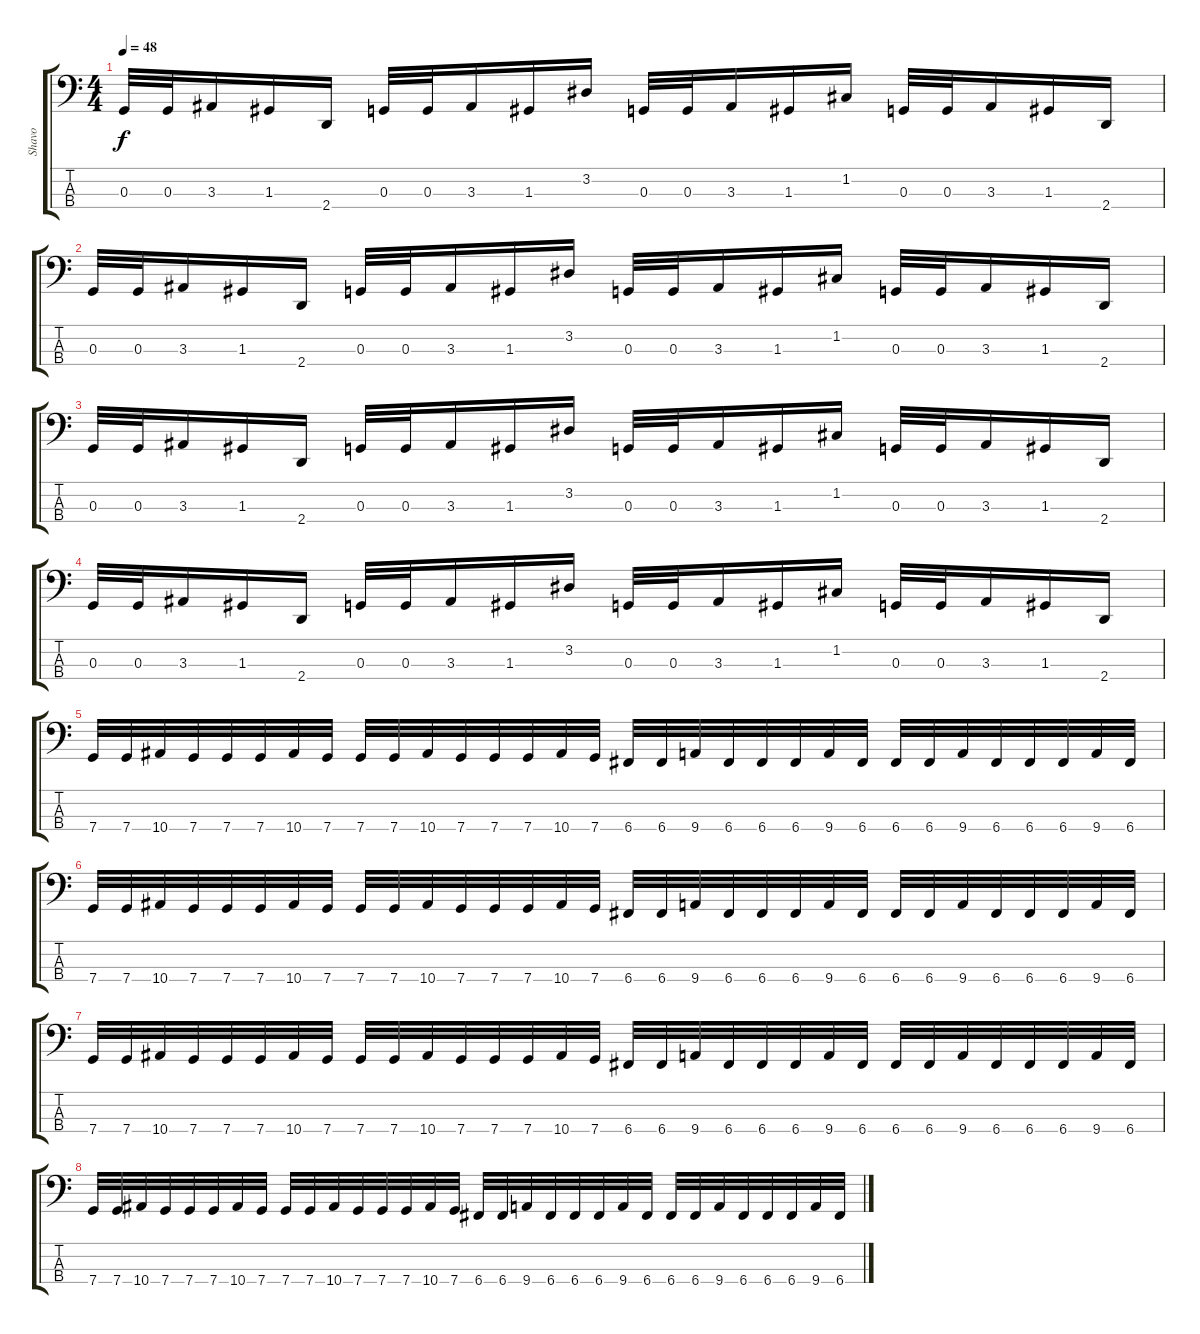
\track ("Shavo" "Shavo") {instrument electricbassfinger}
\staff {score tabs}
\tuning (F2 C2 G1 C1) {hide}
\ts (4 4)
\tempo 48
\clef f4
\ks c
0.3.32{dy f} 0.3.32 3.3.16 1.3.16 2.4.16 0.3.32 0.3.32 3.3.16 1.3.16 3.2.16 0.3.32 0.3.32 3.3.16 1.3.16 1.2.16 0.3.32 0.3.32 3.3.16 1.3.16 2.4.16 |
0.3.32 0.3.32 3.3.16 1.3.16 2.4.16 0.3.32 0.3.32 3.3.16 1.3.16 3.2.16 0.3.32 0.3.32 3.3.16 1.3.16 1.2.16 0.3.32 0.3.32 3.3.16 1.3.16 2.4.16 |
0.3.32 0.3.32 3.3.16 1.3.16 2.4.16 0.3.32 0.3.32 3.3.16 1.3.16 3.2.16 0.3.32 0.3.32 3.3.16 1.3.16 1.2.16 0.3.32 0.3.32 3.3.16 1.3.16 2.4.16 |
0.3.32 0.3.32 3.3.16 1.3.16 2.4.16 0.3.32 0.3.32 3.3.16 1.3.16 3.2.16 0.3.32 0.3.32 3.3.16 1.3.16 1.2.16 0.3.32 0.3.32 3.3.16 1.3.16 2.4.16 |
7.4.32 7.4.32 10.4.32 7.4.32 7.4.32 7.4.32 10.4.32 7.4.32 7.4.32 7.4.32 10.4.32 7.4.32 7.4.32 7.4.32 10.4.32 7.4.32 6.4.32 6.4.32 9.4.32 6.4.32 6.4.32 6.4.32 9.4.32 6.4.32 6.4.32 6.4.32 9.4.32 6.4.32 6.4.32 6.4.32 9.4.32 6.4.32 |
7.4.32 7.4.32 10.4.32 7.4.32 7.4.32 7.4.32 10.4.32 7.4.32 7.4.32 7.4.32 10.4.32 7.4.32 7.4.32 7.4.32 10.4.32 7.4.32 6.4.32 6.4.32 9.4.32 6.4.32 6.4.32 6.4.32 9.4.32 6.4.32 6.4.32 6.4.32 9.4.32 6.4.32 6.4.32 6.4.32 9.4.32 6.4.32 |
7.4.32 7.4.32 10.4.32 7.4.32 7.4.32 7.4.32 10.4.32 7.4.32 7.4.32 7.4.32 10.4.32 7.4.32 7.4.32 7.4.32 10.4.32 7.4.32 6.4.32 6.4.32 9.4.32 6.4.32 6.4.32 6.4.32 9.4.32 6.4.32 6.4.32 6.4.32 9.4.32 6.4.32 6.4.32 6.4.32 9.4.32 6.4.32 |
7.4.32 7.4.32 10.4.32 7.4.32 7.4.32 7.4.32 10.4.32 7.4.32 7.4.32 7.4.32 10.4.32 7.4.32 7.4.32 7.4.32 10.4.32 7.4.32 6.4.32 6.4.32 9.4.32 6.4.32 6.4.32 6.4.32 9.4.32 6.4.32 6.4.32 6.4.32 9.4.32 6.4.32 6.4.32 6.4.32 9.4.32 6.4.32
